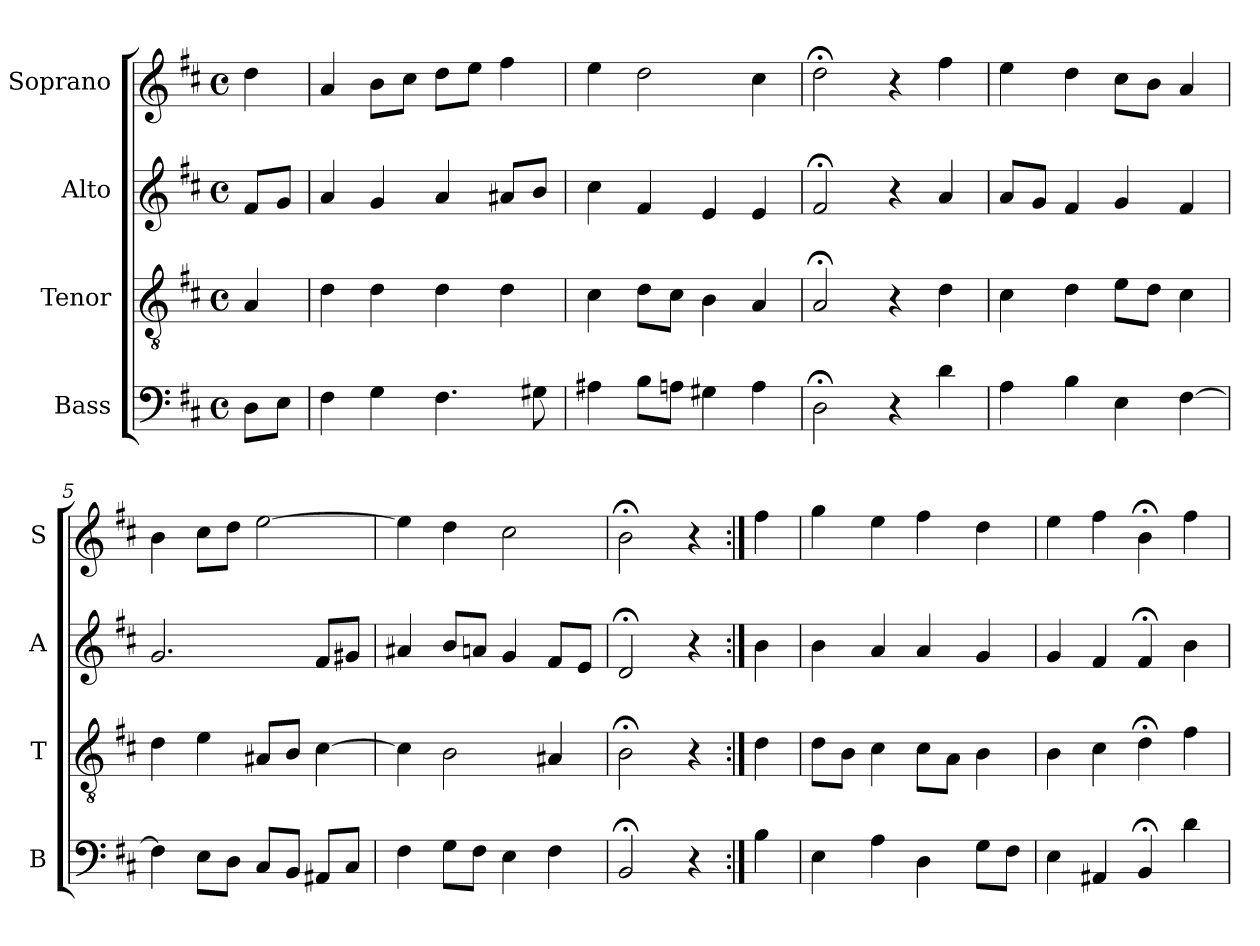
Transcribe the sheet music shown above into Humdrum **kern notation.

**kern	**kern	**kern	**kern
*part4	*part3	*part2	*part1
*staff4	*staff3	*staff2	*staff1
*I"Bass	*I"Tenor	*I"Alto	*I"Soprano
*I'B	*I'T	*I'A	*I'S
*clefF4	*clefGv2	*clefG2	*clefG2
*k[f#c#]	*k[f#c#]	*k[f#c#]	*k[f#c#]
*b:	*b:	*b:	*b:
*M4/4	*M4/4	*M4/4	*M4/4
*met(c)	*met(c)	*met(c)	*met(c)
*MM100	*MM100	*MM100	*MM100
=	=	=	=
8DL	4A	8f#L	4dd
8EJ	.	8gJ	.
=1	=1	=1	=1
4F#	4d	4a	4a
4G	4d	4g	8bL
.	.	.	8cc#J
4.F#	4d	4a	8ddL
.	.	.	8eeJ
.	4d	8a#XL	4ff#
8G#X	.	8bJ	.
=2	=2	=2	=2
4A#X	4c#	4cc#	4ee
8BL	8dL	4f#	2dd
8AnJ	8c#J	.	.
4G#X	4B	4e	.
4A	4A	4e	4cc#
=3	=3	=3	=3
2D;<	2A;<	2f#;<	2dd;<
4r	4r	4r	4r
4d	4d	4a	4ff#
=4	=4	=4	=4
4A	4c#	8aL	4ee
.	.	8gJ	.
4B	4d	4f#	4dd
4Ei	8eiL	4gi	8cc#iL
.	8dJ	.	8bJ
[4F#	4c#	4f#	4a
=5	=5	=5	=5
4F#]	4d	2.g	4b
8EL	4e	.	8cc#L
8DJ	.	.	8ddJ
8C#L	8A#XL	.	[2ee
8BBJ	8BJ	.	.
8AA#XL	[4c#	8f#L	.
8C#J	.	8g#XJ	.
=6	=6	=6	=6
4F#	4c#]	4a#X	4ee]
8GL	2B	8bL	4dd
8F#J	.	8anJ	.
4E	.	4g	2cc#
4F#	4A#X	8f#L	.
.	.	8eJ	.
=7	=7	=7	=7
2BB;<	2B;<	2d;<	2b;<
4r	4r	4r	4r
=:|!	=:|!	=:|!	=:|!
4B	4d	4b	4ff#
=8	=8	=8	=8
4E	8dL	4b	4gg
.	8BJ	.	.
4A	4c#	4a	4ee
4D	8c#L	4a	4ff#
.	8AJ	.	.
8GL	4B	4g	4dd
8F#J	.	.	.
=9	=9	=9	=9
4E	4B	4g	4ee
4AA#X	4c#	4f#	4ff#
4BB;<	4d;<	4f#;<	4b;<
4d	4f#	4b	4ff#
=	=	=	=
*-	*-	*-	*-
